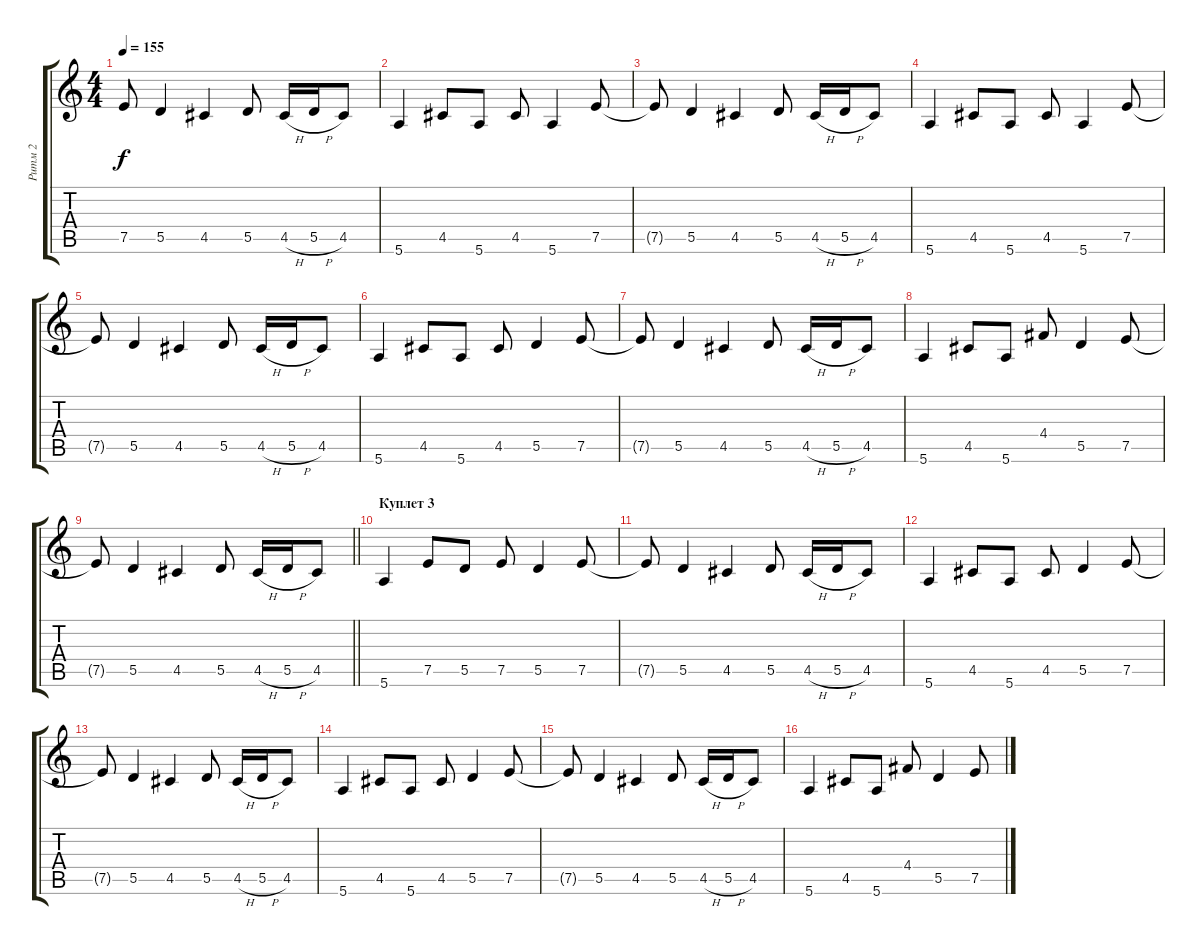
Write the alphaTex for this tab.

\track ("Ритм 2" "Ритм 2") {instrument distortionguitar}
\staff {score tabs}
\tuning (E4 B3 G3 D3 A2 E2) {hide}
\ts (4 4)
\tempo 155
\clef g2
\ks c
7.5{t}.8{dy f} 5.5.4 4.5.4 5.5.8 4.5{h}.16 5.5{h}.16 4.5.8 |
5.6.4 4.5.8 5.6.8 4.5.8 5.6.4 7.5.8 |
7.5{t}.8 5.5.4 4.5.4 5.5.8 4.5{h}.16 5.5{h}.16 4.5.8 |
5.6.4 4.5.8 5.6.8 4.5.8 5.6.4 7.5.8 |
7.5{t}.8 5.5.4 4.5.4 5.5.8 4.5{h}.16 5.5{h}.16 4.5.8 |
5.6.4 4.5.8 5.6.8 4.5.8 5.5.4 7.5.8 |
7.5{t}.8 5.5.4 4.5.4 5.5.8 4.5{h}.16 5.5{h}.16 4.5.8 |
5.6.4 4.5.8 5.6.8 4.4.8 5.5.4 7.5.8 |
\barLineRight lightlight
7.5{t}.8 5.5.4 4.5.4 5.5.8 4.5{h}.16 5.5{h}.16 4.5.8 |
\section ("" "Куплет 3")
5.6.4 7.5.8 5.5.8 7.5.8 5.5.4 7.5.8 |
7.5{t}.8 5.5.4 4.5.4 5.5.8 4.5{h}.16 5.5{h}.16 4.5.8 |
5.6.4 4.5.8 5.6.8 4.5.8 5.5.4 7.5.8 |
7.5{t}.8 5.5.4 4.5.4 5.5.8 4.5{h}.16 5.5{h}.16 4.5.8 |
5.6.4 4.5.8 5.6.8 4.5.8 5.5.4 7.5.8 |
7.5{t}.8 5.5.4 4.5.4 5.5.8 4.5{h}.16 5.5{h}.16 4.5.8 |
5.6.4 4.5.8 5.6.8 4.4.8 5.5.4 7.5.8
